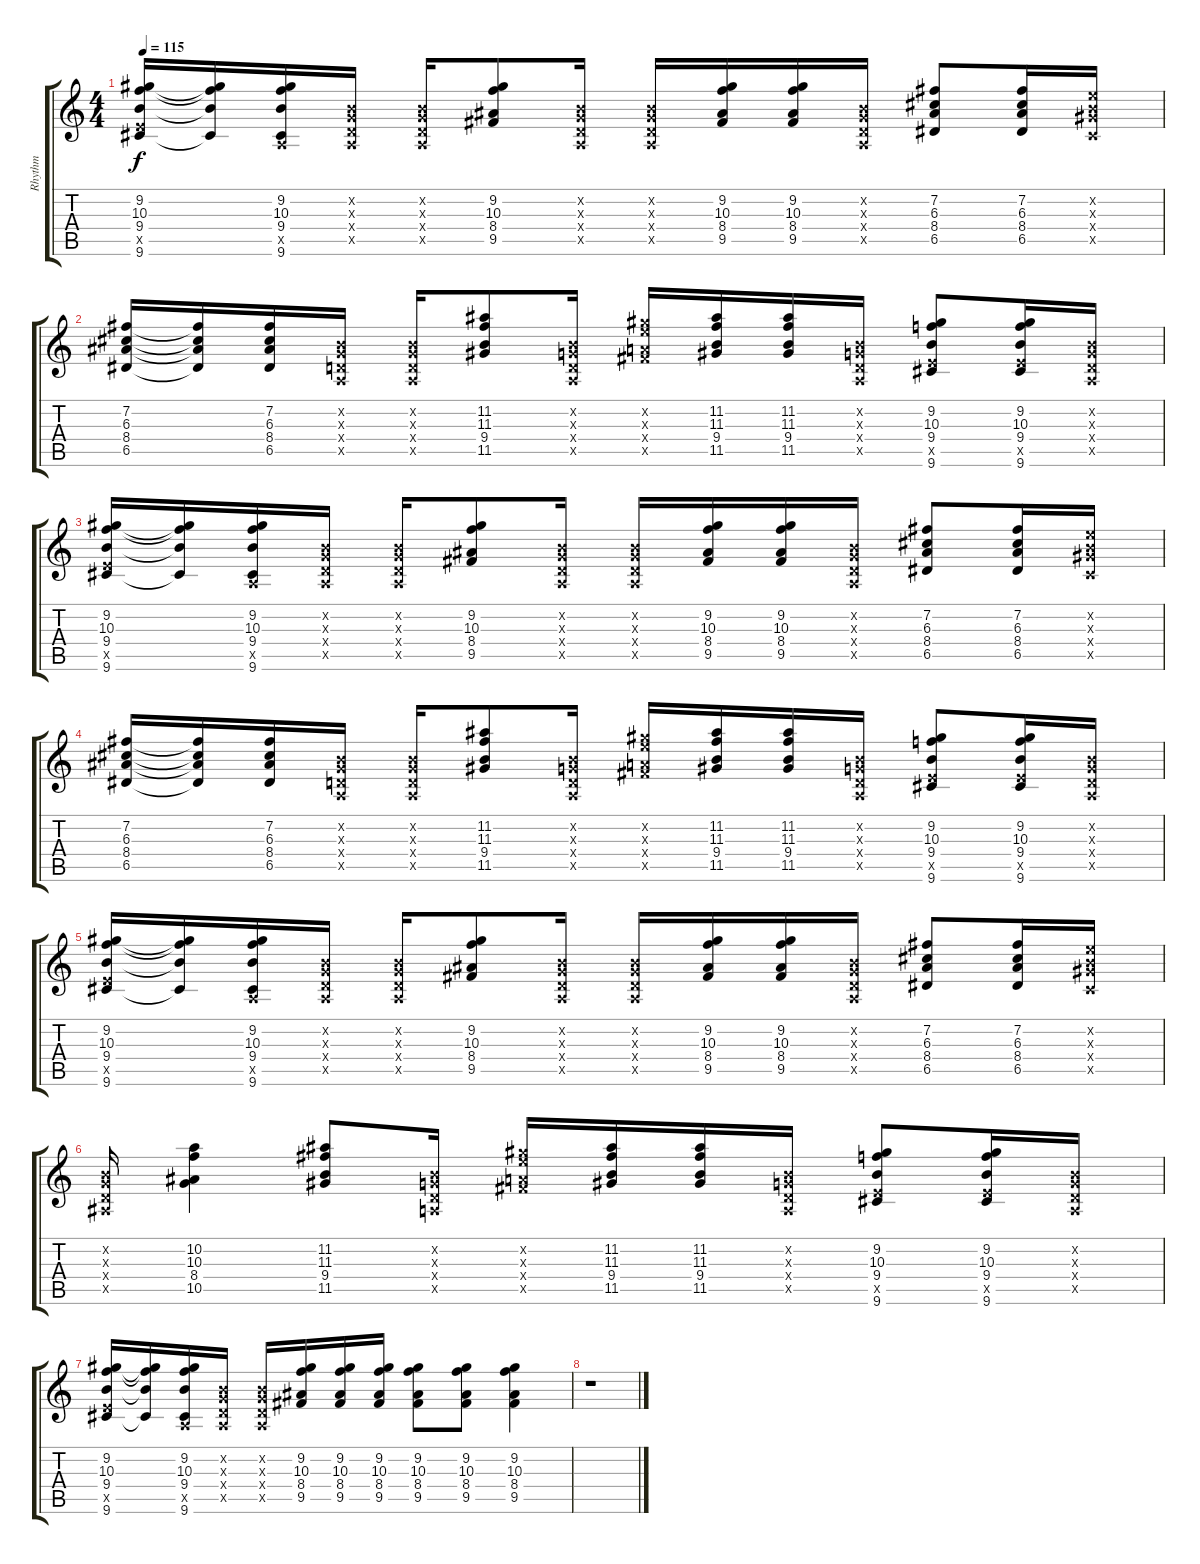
\track ("Rhythm" "Rhythm") {instrument acousticguitarnylon}
\staff {score tabs}
\tuning (E4 B3 G3 D3 A2 E2) {hide}
\ts (4 4)
\tempo 115
\clef g2
\ks c
(9.2 10.3 9.4 7.5{x} 9.6).16{dy f} (9.2{t} 10.3{t} 9.4{t} 9.6{t}).16 (9.2 10.3 9.4 0.5{x} 9.6).16 (0.2{x} 0.3{x} 0.4{x} 0.5{x}).16 (0.2{x} 0.3{x} 0.4{x} 0.5{x}).16 (9.2 10.3 8.4 9.5).8 (0.2{x} 0.3{x} 0.4{x} 0.5{x}).16 (0.2{x} 0.3{x} 0.4{x} 0.5{x}).16 (9.2 10.3 8.4 9.5).16 (9.2 10.3 8.4 9.5).16 (0.2{x} 0.3{x} 0.4{x} 0.5{x}).16 (7.2 6.3 8.4 6.5).8 (7.2 6.3 8.4 6.5).16 (5.2{x} 4.3{x} 6.4{x} 4.5{x}).16 |
(7.2 6.3 8.4 6.5).16 (7.2{t} 6.3{t} 8.4{t} 6.5{t}).16 (7.2 6.3 8.4 6.5).16 (0.2{x} 0.3{x} 0.4{x} 0.5{x}).16 (0.2{x} 0.3{x} 0.4{x} 0.5{x}).16 (11.2 11.3 9.4 11.5).8 (0.2{x} 0.3{x} 0.4{x} 0.5{x}).16 (9.2{x} 9.3{x} 7.4{x} 9.5{x}).16 (11.2 11.3 9.4 11.5).16 (11.2 11.3 9.4 11.5).16 (0.2{x} 0.3{x} 0.4{x} 0.5{x}).16 (9.2 10.3 9.4 7.5{x} 9.6).8 (9.2 10.3 9.4 7.5{x} 9.6).16 (0.2{x} 0.3{x} 0.4{x} 0.5{x}).16 |
(9.2 10.3 9.4 7.5{x} 9.6).16 (9.2{t} 10.3{t} 9.4{t} 9.6{t}).16 (9.2 10.3 9.4 0.5{x} 9.6).16 (0.2{x} 0.3{x} 0.4{x} 0.5{x}).16 (0.2{x} 0.3{x} 0.4{x} 0.5{x}).16 (9.2 10.3 8.4 9.5).8 (0.2{x} 0.3{x} 0.4{x} 0.5{x}).16 (0.2{x} 0.3{x} 0.4{x} 0.5{x}).16 (9.2 10.3 8.4 9.5).16 (9.2 10.3 8.4 9.5).16 (0.2{x} 0.3{x} 0.4{x} 0.5{x}).16 (7.2 6.3 8.4 6.5).8 (7.2 6.3 8.4 6.5).16 (5.2{x} 4.3{x} 6.4{x} 4.5{x}).16 |
(7.2 6.3 8.4 6.5).16 (7.2{t} 6.3{t} 8.4{t} 6.5{t}).16 (7.2 6.3 8.4 6.5).16 (0.2{x} 0.3{x} 0.4{x} 0.5{x}).16 (0.2{x} 0.3{x} 0.4{x} 0.5{x}).16 (11.2 11.3 9.4 11.5).8 (0.2{x} 0.3{x} 0.4{x} 0.5{x}).16 (9.2{x} 9.3{x} 7.4{x} 9.5{x}).16 (11.2 11.3 9.4 11.5).16 (11.2 11.3 9.4 11.5).16 (0.2{x} 0.3{x} 0.4{x} 0.5{x}).16 (9.2 10.3 9.4 7.5{x} 9.6).8 (9.2 10.3 9.4 7.5{x} 9.6).16 (0.2{x} 0.3{x} 0.4{x} 0.5{x}).16 |
(9.2 10.3 9.4 7.5{x} 9.6).16 (9.2{t} 10.3{t} 9.4{t} 9.6{t}).16 (9.2 10.3 9.4 0.5{x} 9.6).16 (0.2{x} 0.3{x} 0.4{x} 0.5{x}).16 (0.2{x} 0.3{x} 0.4{x} 0.5{x}).16 (9.2 10.3 8.4 9.5).8 (0.2{x} 0.3{x} 0.4{x} 0.5{x}).16 (0.2{x} 0.3{x} 0.4{x} 0.5{x}).16 (9.2 10.3 8.4 9.5).16 (9.2 10.3 8.4 9.5).16 (0.2{x} 0.3{x} 0.4{x} 0.5{x}).16 (7.2 6.3 8.4 6.5).8 (7.2 6.3 8.4 6.5).16 (5.2{x} 4.3{x} 6.4{x} 4.5{x}).16 |
(0.2{x} 0.3{x} 0.4{x} 1.5{x}).16 (10.2 10.3 8.4 10.5).4 (11.2 11.3 9.4 11.5).8 (0.2{x} 0.3{x} 0.4{x} 0.5{x}).16 (9.2{x} 9.3{x} 7.4{x} 9.5{x}).16 (11.2 11.3 9.4 11.5).16 (11.2 11.3 9.4 11.5).16 (0.2{x} 0.3{x} 0.4{x} 0.5{x}).16 (9.2 10.3 9.4 7.5{x} 9.6).8 (9.2 10.3 9.4 7.5{x} 9.6).16 (0.2{x} 0.3{x} 0.4{x} 0.5{x}).16 |
(9.2 10.3 9.4 7.5{x} 9.6).16 (9.2{t} 10.3{t} 9.4{t} 9.6{t}).16 (9.2 10.3 9.4 0.5{x} 9.6).16 (0.2{x} 0.3{x} 0.4{x} 0.5{x}).16 (0.2{x} 0.3{x} 0.4{x} 0.5{x}).16 (9.2 10.3 8.4 9.5).16 (9.2 10.3 8.4 9.5).16 (9.2 10.3 8.4 9.5).16 (9.2 10.3 8.4 9.5).8 (9.2 10.3 8.4 9.5).8 (9.2 10.3 8.4 9.5).4 |
r.1
